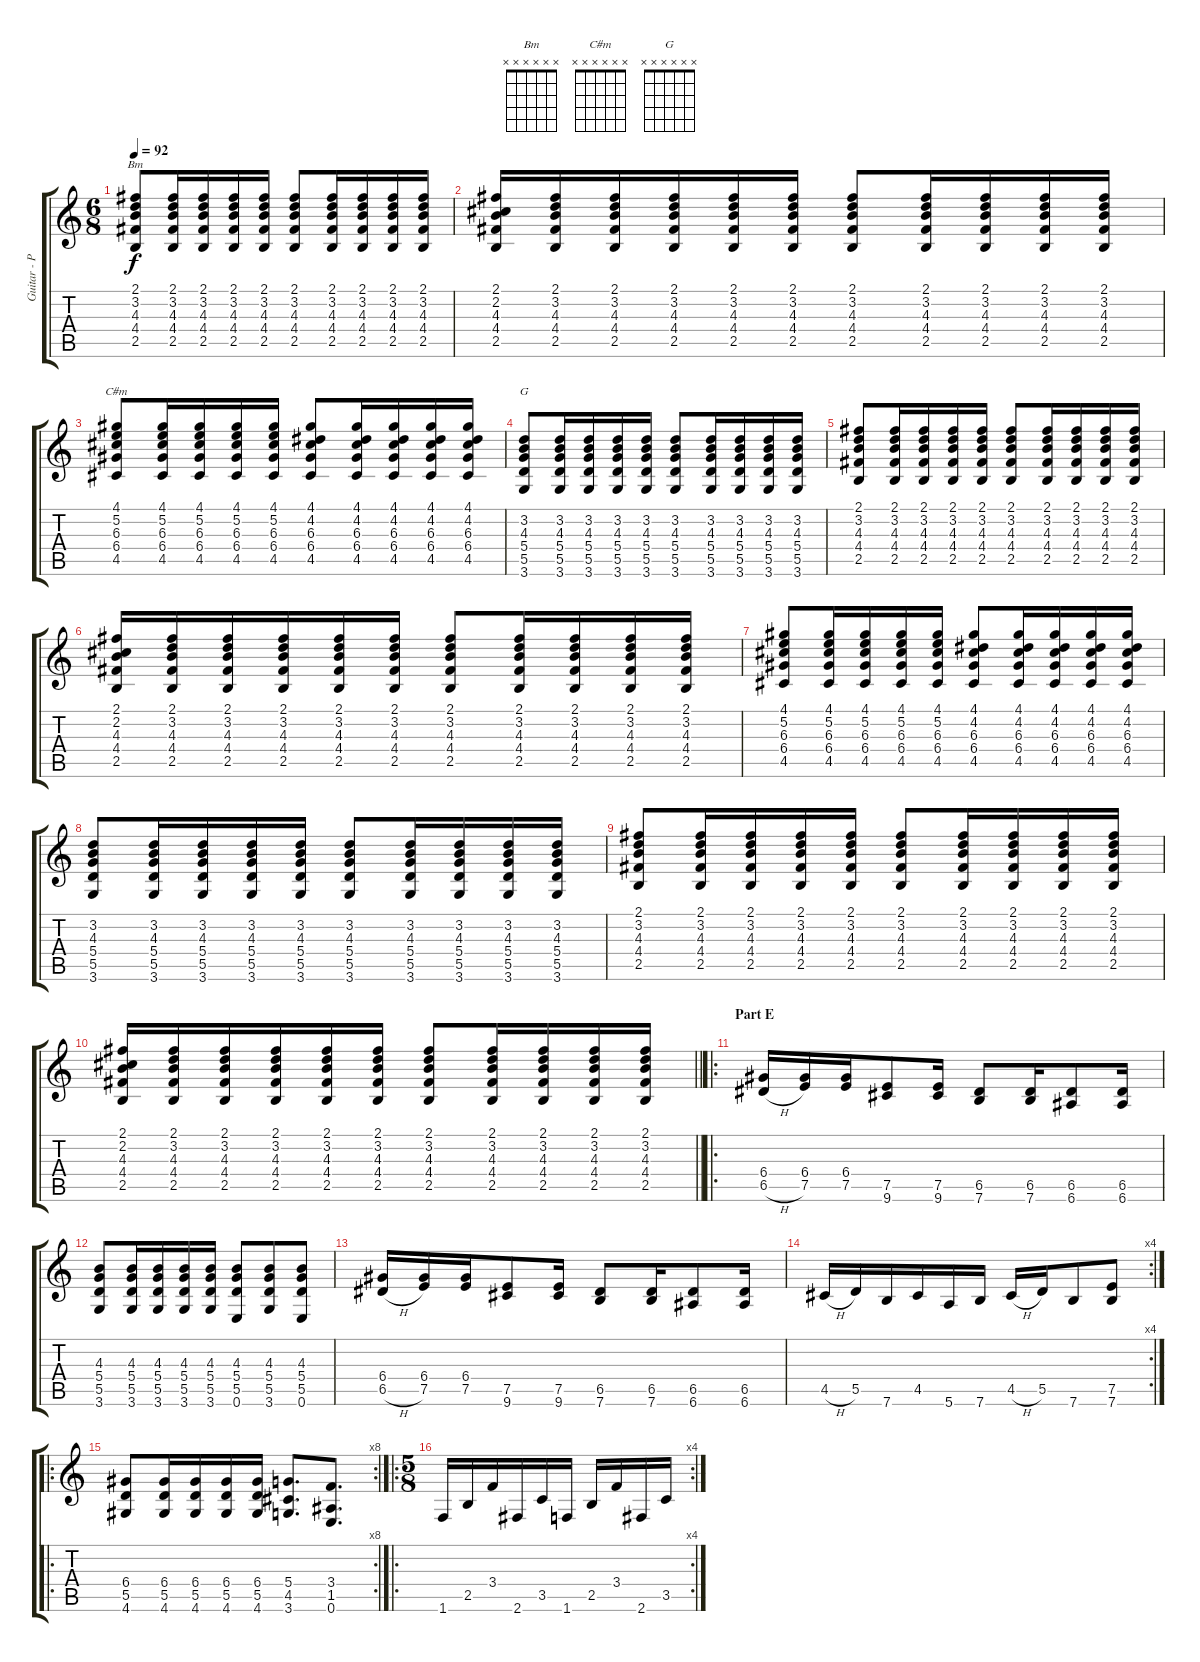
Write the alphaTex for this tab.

\track ("Guitar - Peter Lindgren" "Guitar - P") {instrument distortionguitar}
\staff {score tabs}
\tuning (E4 B3 G3 D3 A2 E2) {hide}
\chord ("Bm" x x x x x x)
\chord ("C#m" x x x x x x)
\chord ("G" x x x x x x)
\ts (6 8)
\tempo 92
\clef g2
\ks c
(2.1 3.2 4.3 4.4 2.5).8{ch "Bm" dy f} (2.1 3.2 4.3 4.4 2.5).16 (2.1 3.2 4.3 4.4 2.5).16 (2.1 3.2 4.3 4.4 2.5).16 (2.1 3.2 4.3 4.4 2.5).16 (2.1 3.2 4.3 4.4 2.5).8 (2.1 3.2 4.3 4.4 2.5).16 (2.1 3.2 4.3 4.4 2.5).16 (2.1 3.2 4.3 4.4 2.5).16 (2.1 3.2 4.3 4.4 2.5).16 |
(2.1 2.2 4.3 4.4 2.5).16 (2.1 3.2 4.3 4.4 2.5).16 (2.1 3.2 4.3 4.4 2.5).16 (2.1 3.2 4.3 4.4 2.5).16 (2.1 3.2 4.3 4.4 2.5).16 (2.1 3.2 4.3 4.4 2.5).16 (2.1 3.2 4.3 4.4 2.5).8 (2.1 3.2 4.3 4.4 2.5).16 (2.1 3.2 4.3 4.4 2.5).16 (2.1 3.2 4.3 4.4 2.5).16 (2.1 3.2 4.3 4.4 2.5).16 |
(4.1 5.2 6.3 6.4 4.5).8{ch "C#m"} (4.1 5.2 6.3 6.4 4.5).16 (4.1 5.2 6.3 6.4 4.5).16 (4.1 5.2 6.3 6.4 4.5).16 (4.1 5.2 6.3 6.4 4.5).16 (4.1 4.2 6.3 6.4 4.5).8 (4.1 4.2 6.3 6.4 4.5).16 (4.1 4.2 6.3 6.4 4.5).16 (4.1 4.2 6.3 6.4 4.5).16 (4.1 4.2 6.3 6.4 4.5).16 |
(3.2 4.3 5.4 5.5 3.6).8{ch "G"} (3.2 4.3 5.4 5.5 3.6).16 (3.2 4.3 5.4 5.5 3.6).16 (3.2 4.3 5.4 5.5 3.6).16 (3.2 4.3 5.4 5.5 3.6).16 (3.2 4.3 5.4 5.5 3.6).8 (3.2 4.3 5.4 5.5 3.6).16 (3.2 4.3 5.4 5.5 3.6).16 (3.2 4.3 5.4 5.5 3.6).16 (3.2 4.3 5.4 5.5 3.6).16 |
(2.1 3.2 4.3 4.4 2.5).8 (2.1 3.2 4.3 4.4 2.5).16 (2.1 3.2 4.3 4.4 2.5).16 (2.1 3.2 4.3 4.4 2.5).16 (2.1 3.2 4.3 4.4 2.5).16 (2.1 3.2 4.3 4.4 2.5).8 (2.1 3.2 4.3 4.4 2.5).16 (2.1 3.2 4.3 4.4 2.5).16 (2.1 3.2 4.3 4.4 2.5).16 (2.1 3.2 4.3 4.4 2.5).16 |
(2.1 2.2 4.3 4.4 2.5).16 (2.1 3.2 4.3 4.4 2.5).16 (2.1 3.2 4.3 4.4 2.5).16 (2.1 3.2 4.3 4.4 2.5).16 (2.1 3.2 4.3 4.4 2.5).16 (2.1 3.2 4.3 4.4 2.5).16 (2.1 3.2 4.3 4.4 2.5).8 (2.1 3.2 4.3 4.4 2.5).16 (2.1 3.2 4.3 4.4 2.5).16 (2.1 3.2 4.3 4.4 2.5).16 (2.1 3.2 4.3 4.4 2.5).16 |
(4.1 5.2 6.3 6.4 4.5).8 (4.1 5.2 6.3 6.4 4.5).16 (4.1 5.2 6.3 6.4 4.5).16 (4.1 5.2 6.3 6.4 4.5).16 (4.1 5.2 6.3 6.4 4.5).16 (4.1 4.2 6.3 6.4 4.5).8 (4.1 4.2 6.3 6.4 4.5).16 (4.1 4.2 6.3 6.4 4.5).16 (4.1 4.2 6.3 6.4 4.5).16 (4.1 4.2 6.3 6.4 4.5).16 |
(3.2 4.3 5.4 5.5 3.6).8 (3.2 4.3 5.4 5.5 3.6).16 (3.2 4.3 5.4 5.5 3.6).16 (3.2 4.3 5.4 5.5 3.6).16 (3.2 4.3 5.4 5.5 3.6).16 (3.2 4.3 5.4 5.5 3.6).8 (3.2 4.3 5.4 5.5 3.6).16 (3.2 4.3 5.4 5.5 3.6).16 (3.2 4.3 5.4 5.5 3.6).16 (3.2 4.3 5.4 5.5 3.6).16 |
(2.1 3.2 4.3 4.4 2.5).8 (2.1 3.2 4.3 4.4 2.5).16 (2.1 3.2 4.3 4.4 2.5).16 (2.1 3.2 4.3 4.4 2.5).16 (2.1 3.2 4.3 4.4 2.5).16 (2.1 3.2 4.3 4.4 2.5).8 (2.1 3.2 4.3 4.4 2.5).16 (2.1 3.2 4.3 4.4 2.5).16 (2.1 3.2 4.3 4.4 2.5).16 (2.1 3.2 4.3 4.4 2.5).16 |
\barLineRight lightlight
(2.1 2.2 4.3 4.4 2.5).16 (2.1 3.2 4.3 4.4 2.5).16 (2.1 3.2 4.3 4.4 2.5).16 (2.1 3.2 4.3 4.4 2.5).16 (2.1 3.2 4.3 4.4 2.5).16 (2.1 3.2 4.3 4.4 2.5).16 (2.1 3.2 4.3 4.4 2.5).8 (2.1 3.2 4.3 4.4 2.5).16 (2.1 3.2 4.3 4.4 2.5).16 (2.1 3.2 4.3 4.4 2.5).16 (2.1 3.2 4.3 4.4 2.5).16 |
\ro
\section ("" "Part E")
(6.4 6.5{h}).16 (6.4 7.5).16 (6.4 7.5).16 (7.5 9.6).8 (7.5 9.6).16 (6.5 7.6).8 (6.5 7.6).16 (6.5 6.6).8 (6.5 6.6).16 |
(4.3 5.4 5.5 3.6).8 (4.3 5.4 5.5 3.6).16 (4.3 5.4 5.5 3.6).16 (4.3 5.4 5.5 3.6).16 (4.3 5.4 5.5 3.6).16 (4.3 5.4 5.5 0.6).8 (4.3 5.4 5.5 3.6).8 (4.3 5.4 5.5 0.6).8 |
(6.4 6.5{h}).16 (6.4 7.5).16 (6.4 7.5).16 (7.5 9.6).8 (7.5 9.6).16 (6.5 7.6).8 (6.5 7.6).16 (6.5 6.6).8 (6.5 6.6).16 |
\rc 4
4.5{h}.16 5.5.16 7.6.16 4.5.16 5.6.16 7.6.16 4.5{h}.16 5.5.16 7.6.8 (7.5 7.6).8 |
\ro
\rc 8
(6.4 5.5 4.6).8 (6.4 5.5 4.6).16 (6.4 5.5 4.6).16 (6.4 5.5 4.6).16 (6.4 5.5 4.6).16 (5.4 4.5 3.6).8{d} (3.4 1.5 0.6).8{d} |
\ro
\rc 4
\ts (5 8)
1.6.16 2.5.16 3.4.16 2.6.16 3.5.16 1.6.16 2.5.16 3.4.16 2.6.16 3.5.16
